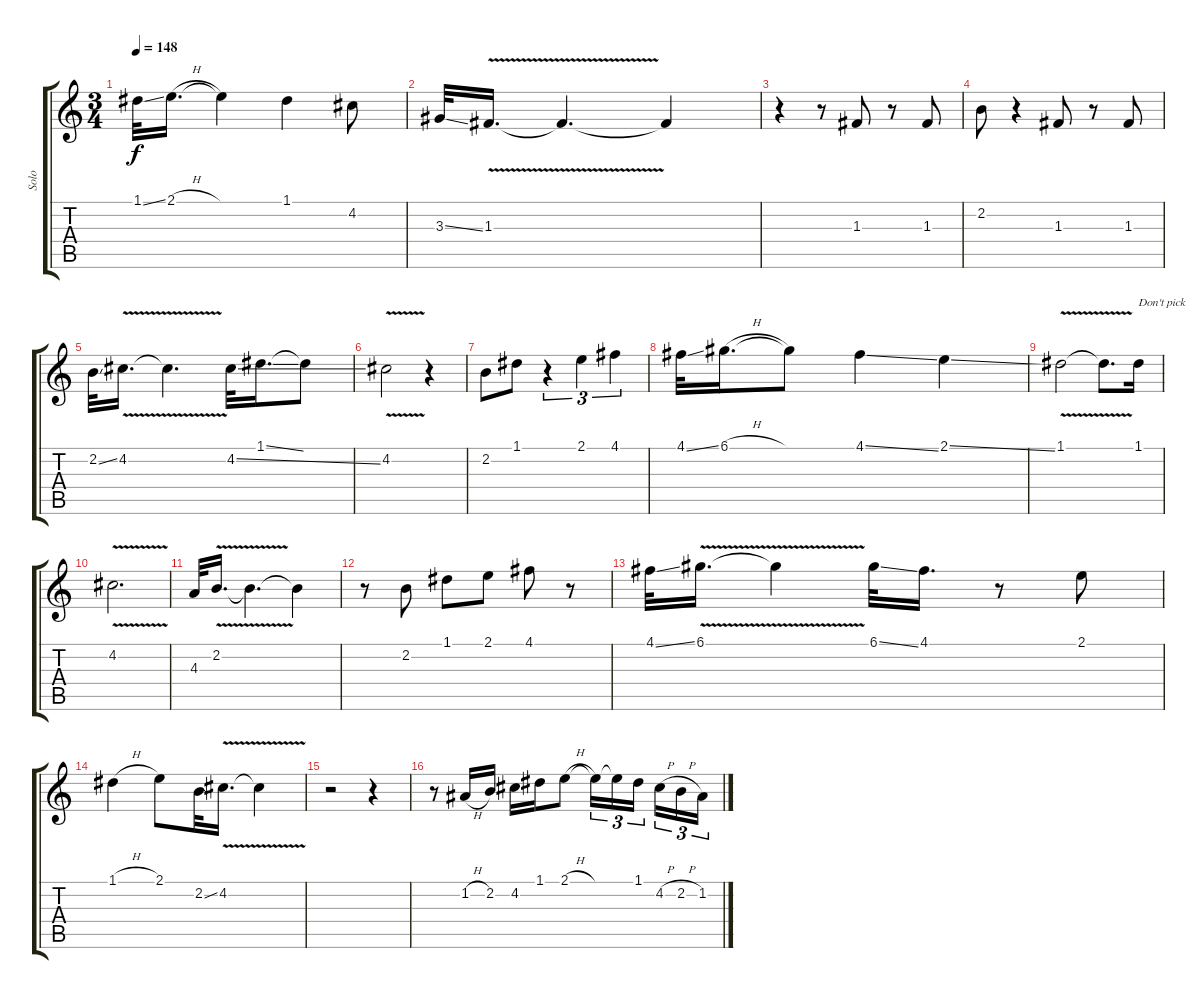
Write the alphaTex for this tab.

\track ("Solo" "Solo") {instrument overdrivenguitar}
\staff {score tabs}
\tuning (D4 A3 F3 C3 G2 C2) {hide}
\ts (3 4)
\tempo 148
\clef g2
\ks c
1.1{ss}.32{dy f} 2.1{h}.16{d} 2.1{t}.4 1.1.4 4.2.8 |
3.3{ss}.32 1.3{v}.16{d} 1.3{t}.4{d} 1.3{t}.4 |
r.4 r.8 1.3.8 r.8 1.3.8 |
2.2.8 r.4 1.3.8 r.8 1.3.8 |
2.2{ss}.32 4.2{v}.16{d} 4.2{t}.4{d} 4.2{ss}.32 1.1{ss}.16{d} 1.1{t}.8 |
4.2{v}.2 r.4 |
2.2.8 1.1.8 r.4{tu (3 2)} 2.1.4{tu (3 2)} 4.1.4{tu (3 2)} |
4.1{ss}.32 6.1{h}.16{d} 6.1{t}.8 4.1{ss}.4 2.1{ss}.4 |
1.1{v}.2 1.1{t}.8{d} 1.1.16{txt "Don't pick"} |
4.2{v}.2{d} |
4.3.32 2.2{v}.16{d} 2.2{t}.4{d} 2.2{t}.4 |
r.8 2.2.8 1.1.8 2.1.8 4.1.8 r.8 |
4.1{ss}.32 6.1{v}.16{d} 6.1{t}.4 6.1{ss}.32 4.1.16{d} r.8 2.1.8 |
1.1{h}.4 2.1.8 2.2{ss}.32 4.2{v}.16{d} 4.2{t}.4 |
r.2 r.4 |
r.8 1.2{h}.16 2.2.16 4.2.16 1.1.16 2.1{h}.8 2.1{t}.16{tu (3 2)} 2.1{t}.16{tu (3 2)} 1.1.16{tu (3 2) beam splitsecondary} 4.2{h}.16{tu (3 2)} 2.2{h}.16{tu (3 2)} 1.2.16{tu (3 2)}
